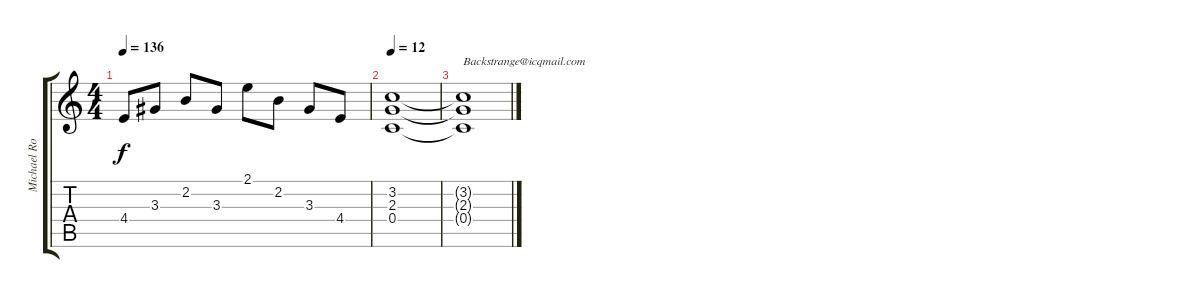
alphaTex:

\track ("Michael Romeo Clean Guitar" "Michael Ro") {instrument electricguitarclean}
\staff {score tabs}
\tuning (D4 A3 F3 C3 G2 D2) {hide}
\ts (4 4)
\tempo 136
\clef g2
\ks c
4.4.8{dy f} 3.3.8 2.2.8 3.3.8 2.1.8 2.2.8 3.3.8 4.4.8 |
\tempo 12
(3.2 2.3 0.4).1 |
(3.2{t} 2.3{t} 0.4{t}).1{txt "Backstrange@icqmail.com"}
